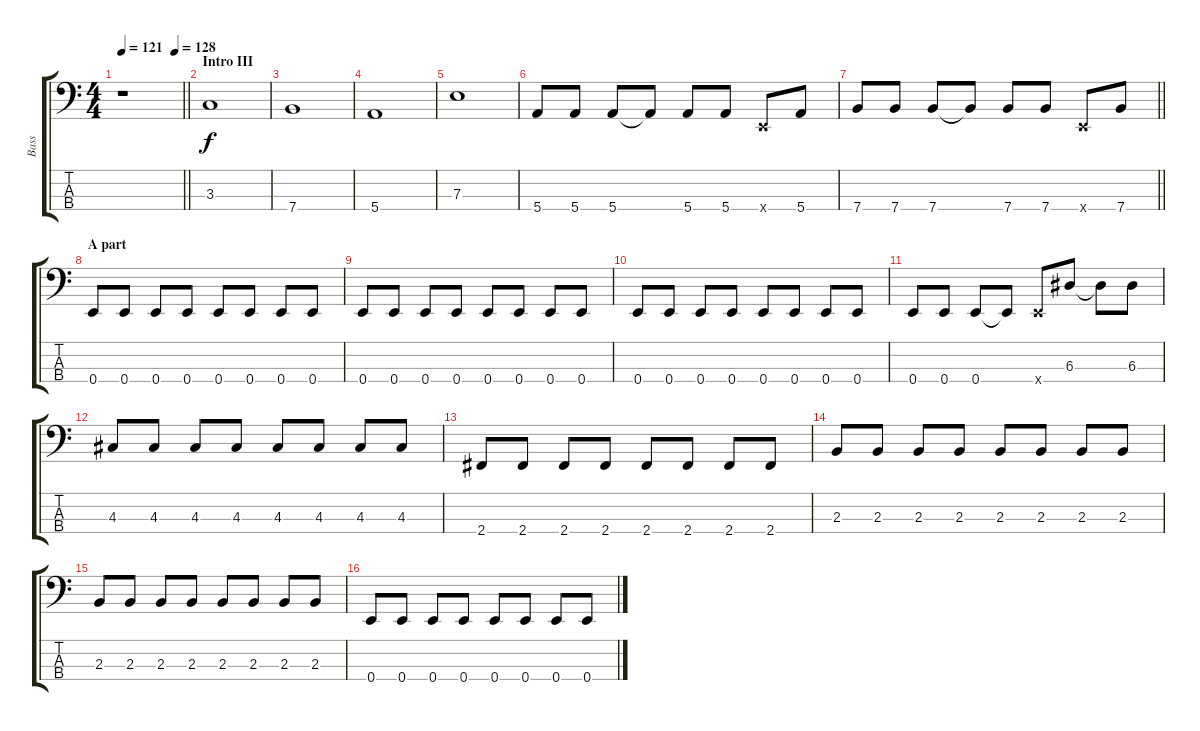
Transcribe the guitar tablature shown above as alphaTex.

\track ("Bass" "Bass") {instrument electricbassfinger}
\staff {score tabs}
\tuning (G2 D2 A1 E1) {hide}
\ts (4 4)
\tempo 121
\tempo (128 0.875)
\clef f4
\barLineRight lightlight
\ks c
r.1{dy f} |
\section ("" "Intro III")
3.3.1 |
7.4.1 |
5.4.1 |
7.3.1 |
5.4.8 5.4.8 5.4.8 5.4{t}.8 5.4.8 5.4.8 0.4{x}.8 5.4.8 |
\barLineRight lightlight
7.4.8 7.4.8 7.4.8 7.4{t}.8 7.4.8 7.4.8 0.4{x}.8 7.4.8 |
\section ("" "A part")
0.4.8 0.4.8 0.4.8 0.4.8 0.4.8 0.4.8 0.4.8 0.4.8 |
0.4.8 0.4.8 0.4.8 0.4.8 0.4.8 0.4.8 0.4.8 0.4.8 |
0.4.8 0.4.8 0.4.8 0.4.8 0.4.8 0.4.8 0.4.8 0.4.8 |
0.4.8 0.4.8 0.4.8 0.4{t}.8 0.4{x}.8 6.3.8 6.3{t}.8 6.3.8 |
4.3.8 4.3.8 4.3.8 4.3.8 4.3.8 4.3.8 4.3.8 4.3.8 |
2.4.8 2.4.8 2.4.8 2.4.8 2.4.8 2.4.8 2.4.8 2.4.8 |
2.3.8 2.3.8 2.3.8 2.3.8 2.3.8 2.3.8 2.3.8 2.3.8 |
2.3.8 2.3.8 2.3.8 2.3.8 2.3.8 2.3.8 2.3.8 2.3.8 |
0.4.8 0.4.8 0.4.8 0.4.8 0.4.8 0.4.8 0.4.8 0.4.8
